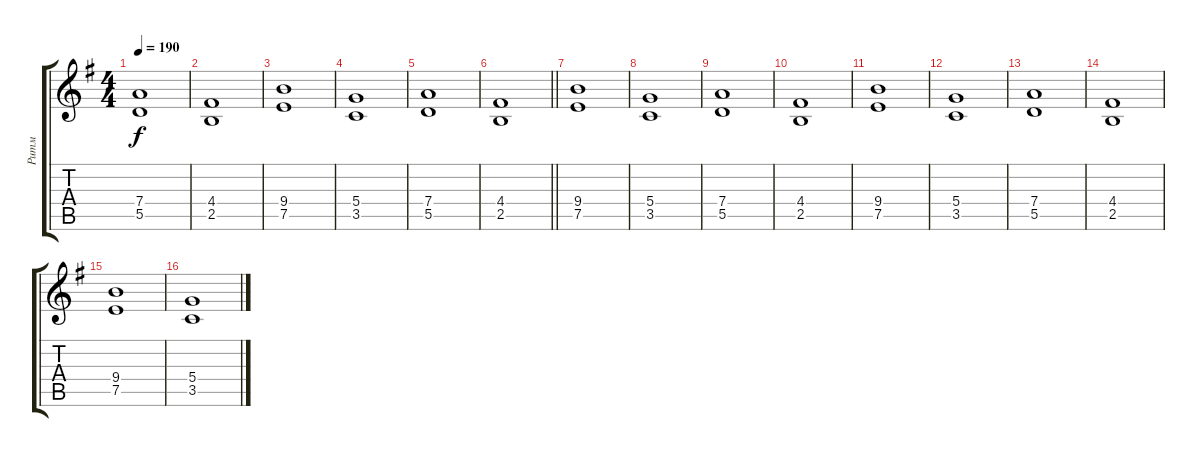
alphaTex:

\track ("Ритм" "Ритм") {instrument distortionguitar}
\staff {score tabs}
\tuning (E4 B3 G3 D3 A2 E2) {hide}
\ts (4 4)
\tempo 190
\clef g2
\ks g
(7.4 5.5).1{dy f} |
(4.4 2.5).1 |
(9.4 7.5).1 |
(5.4 3.5).1 |
(7.4 5.5).1 |
\barLineRight lightlight
(4.4 2.5).1 |
(9.4 7.5).1 |
(5.4 3.5).1 |
(7.4 5.5).1 |
(4.4 2.5).1 |
(9.4 7.5).1 |
(5.4 3.5).1 |
(7.4 5.5).1 |
(4.4 2.5).1 |
(9.4 7.5).1 |
(5.4 3.5).1
